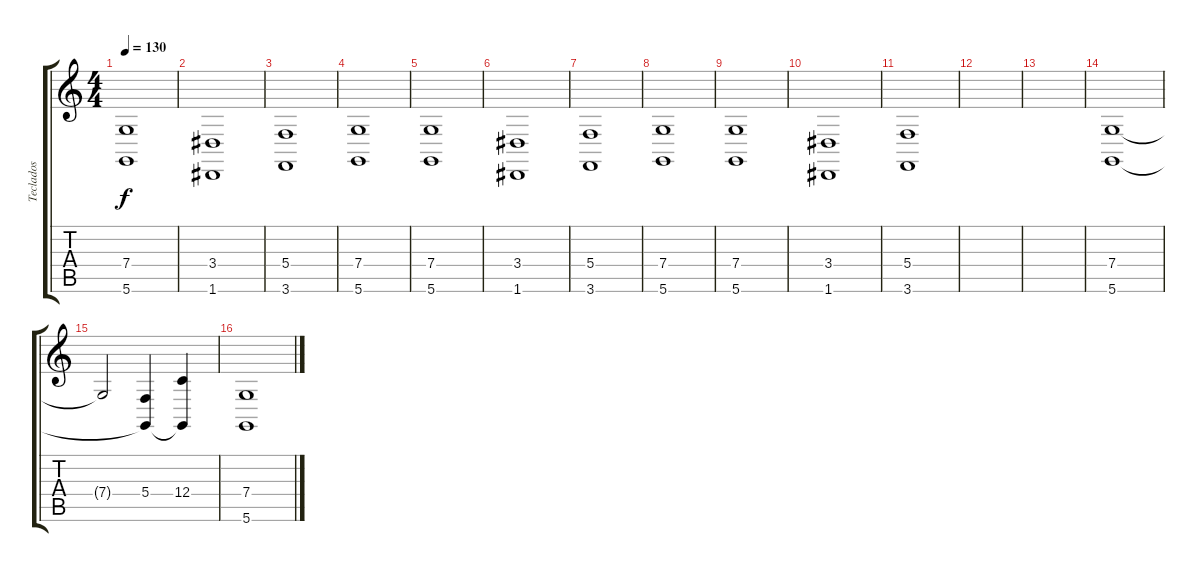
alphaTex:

\track ("Teclados" "Teclados") {instrument choiraahs}
\staff {score tabs}
\tuning (D4 A3 F3 C3 G2 D2) {hide}
\ts (4 4)
\tempo 130
\clef g2
\ks c
(7.4 5.6).1{dy f} |
(3.4 1.6).1 |
(5.4 3.6).1 |
(7.4 5.6).1 |
(7.4 5.6).1 |
(3.4 1.6).1 |
(5.4 3.6).1 |
(7.4 5.6).1 |
(7.4 5.6).1 |
(3.4 1.6).1 |
(5.4 3.6).1 |
|
|
(7.4 5.6).1 |
7.4{t}.2 (5.4 5.6{t}).4 (12.4 5.6{t}).4 |
(7.4 5.6).1
